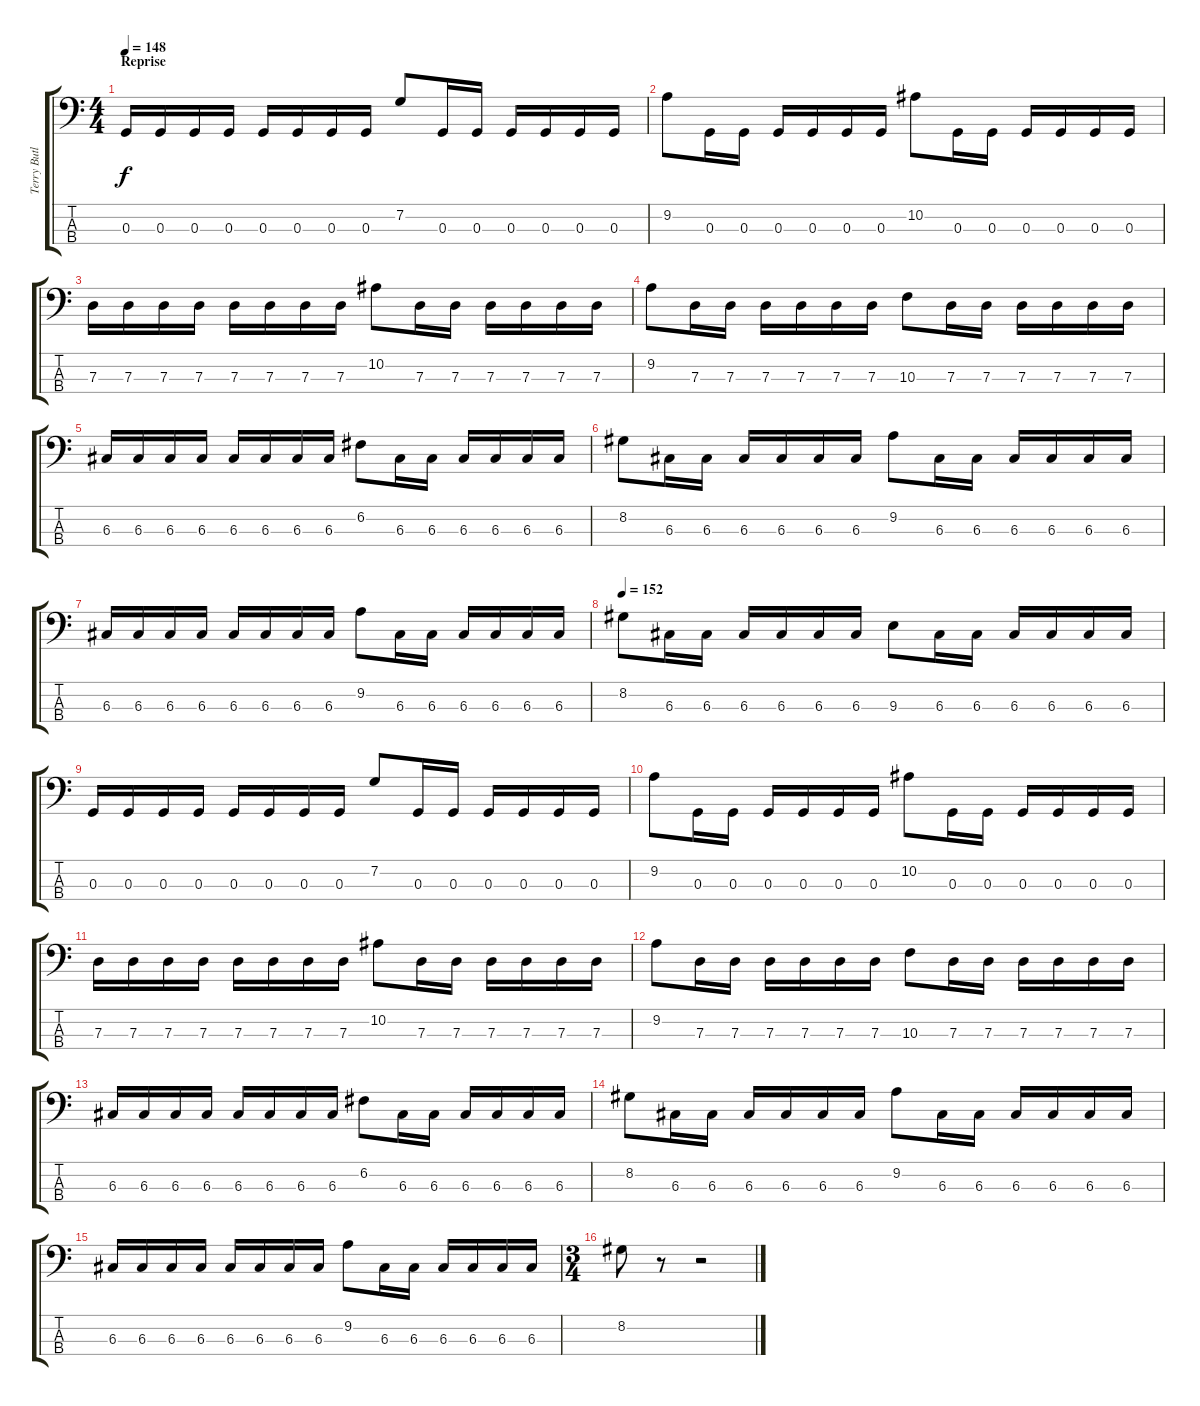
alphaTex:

\track ("Terry Butler" "Terry Butl") {instrument electricbasspick}
\staff {score tabs}
\tuning (F2 C2 G1 D1) {hide}
\ts (4 4)
\section ("" "Reprise")
\tempo 148
\clef f4
\ks c
0.3.16{dy f} 0.3.16 0.3.16 0.3.16 0.3.16 0.3.16 0.3.16 0.3.16 7.2.8 0.3.16 0.3.16 0.3.16 0.3.16 0.3.16 0.3.16 |
9.2.8 0.3.16 0.3.16 0.3.16 0.3.16 0.3.16 0.3.16 10.2.8 0.3.16 0.3.16 0.3.16 0.3.16 0.3.16 0.3.16 |
7.3.16 7.3.16 7.3.16 7.3.16 7.3.16 7.3.16 7.3.16 7.3.16 10.2.8 7.3.16 7.3.16 7.3.16 7.3.16 7.3.16 7.3.16 |
9.2.8 7.3.16 7.3.16 7.3.16 7.3.16 7.3.16 7.3.16 10.3.8 7.3.16 7.3.16 7.3.16 7.3.16 7.3.16 7.3.16 |
6.3.16 6.3.16 6.3.16 6.3.16 6.3.16 6.3.16 6.3.16 6.3.16 6.2.8 6.3.16 6.3.16 6.3.16 6.3.16 6.3.16 6.3.16 |
8.2.8 6.3.16 6.3.16 6.3.16 6.3.16 6.3.16 6.3.16 9.2.8 6.3.16 6.3.16 6.3.16 6.3.16 6.3.16 6.3.16 |
6.3.16 6.3.16 6.3.16 6.3.16 6.3.16 6.3.16 6.3.16 6.3.16 9.2.8 6.3.16 6.3.16 6.3.16 6.3.16 6.3.16 6.3.16 |
\tempo 152
8.2.8 6.3.16 6.3.16 6.3.16 6.3.16 6.3.16 6.3.16 9.3.8 6.3.16 6.3.16 6.3.16 6.3.16 6.3.16 6.3.16 |
0.3.16 0.3.16 0.3.16 0.3.16 0.3.16 0.3.16 0.3.16 0.3.16 7.2.8 0.3.16 0.3.16 0.3.16 0.3.16 0.3.16 0.3.16 |
9.2.8 0.3.16 0.3.16 0.3.16 0.3.16 0.3.16 0.3.16 10.2.8 0.3.16 0.3.16 0.3.16 0.3.16 0.3.16 0.3.16 |
7.3.16 7.3.16 7.3.16 7.3.16 7.3.16 7.3.16 7.3.16 7.3.16 10.2.8 7.3.16 7.3.16 7.3.16 7.3.16 7.3.16 7.3.16 |
9.2.8 7.3.16 7.3.16 7.3.16 7.3.16 7.3.16 7.3.16 10.3.8 7.3.16 7.3.16 7.3.16 7.3.16 7.3.16 7.3.16 |
6.3.16 6.3.16 6.3.16 6.3.16 6.3.16 6.3.16 6.3.16 6.3.16 6.2.8 6.3.16 6.3.16 6.3.16 6.3.16 6.3.16 6.3.16 |
8.2.8 6.3.16 6.3.16 6.3.16 6.3.16 6.3.16 6.3.16 9.2.8 6.3.16 6.3.16 6.3.16 6.3.16 6.3.16 6.3.16 |
6.3.16 6.3.16 6.3.16 6.3.16 6.3.16 6.3.16 6.3.16 6.3.16 9.2.8 6.3.16 6.3.16 6.3.16 6.3.16 6.3.16 6.3.16 |
\ts (3 4)
8.2.8 r.8 r.2
